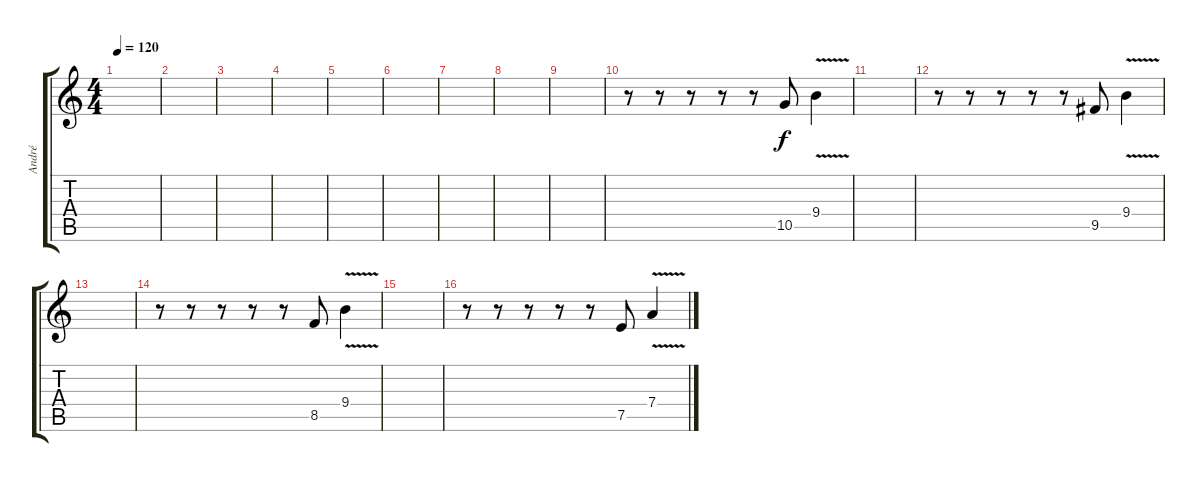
\track ("André" "André") {instrument distortionguitar}
\staff {score tabs}
\tuning (E4 B3 G3 D3 A2 E2) {hide}
\ts (4 4)
\tempo 120
\clef g2
\ks c
|
|
|
|
|
|
|
|
|
r.8 r.8 r.8 r.8 r.8 10.5.8 9.4{v}.4 |
|
r.8 r.8 r.8 r.8 r.8 9.5.8 9.4{v}.4 |
|
r.8 r.8 r.8 r.8 r.8 8.5.8 9.4{v}.4 |
|
r.8 r.8 r.8 r.8 r.8 7.5.8 7.4{v}.4
